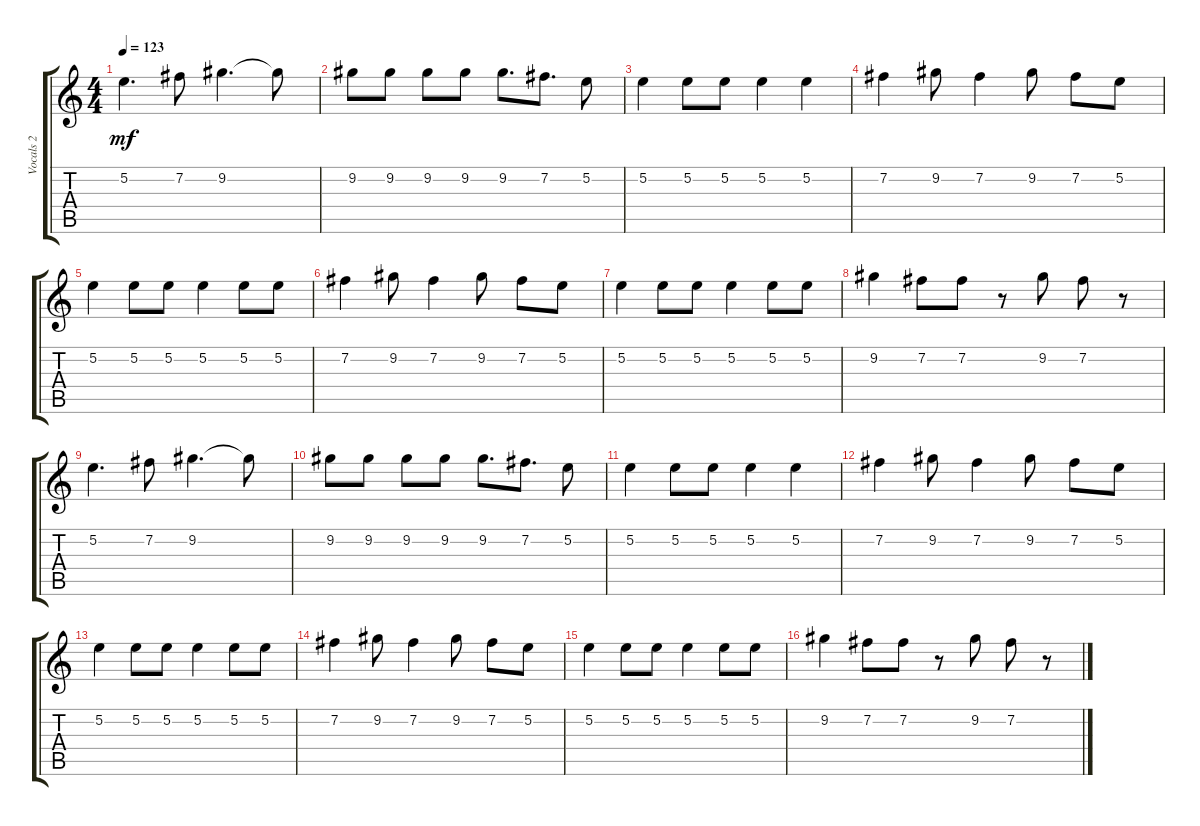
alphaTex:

\track ("Vocals 2" "Vocals 2") {instrument acousticguitarsteel}
\staff {score tabs}
\tuning (E4 B3 G3 D3 A2 E2) {hide}
\ts (4 4)
\tempo 123
\clef g2
\ks c
5.2.4{d dy mf} 7.2.8 9.2.4{d} 9.2{t}.8 |
9.2.8 9.2.8 9.2.8 9.2.8 9.2.8{d} 7.2.8{d} 5.2.8 |
5.2.4 5.2.8 5.2.8 5.2.4 5.2.4 |
7.2.4 9.2.8 7.2.4 9.2.8 7.2.8 5.2.8 |
5.2.4 5.2.8 5.2.8 5.2.4 5.2.8 5.2.8 |
7.2.4 9.2.8 7.2.4 9.2.8 7.2.8 5.2.8 |
5.2.4 5.2.8 5.2.8 5.2.4 5.2.8 5.2.8 |
9.2.4 7.2.8 7.2.8 r.8 9.2.8 7.2.8 r.8 |
5.2.4{d} 7.2.8 9.2.4{d} 9.2{t}.8 |
9.2.8 9.2.8 9.2.8 9.2.8 9.2.8{d} 7.2.8{d} 5.2.8 |
5.2.4 5.2.8 5.2.8 5.2.4 5.2.4 |
7.2.4 9.2.8 7.2.4 9.2.8 7.2.8 5.2.8 |
5.2.4 5.2.8 5.2.8 5.2.4 5.2.8 5.2.8 |
7.2.4 9.2.8 7.2.4 9.2.8 7.2.8 5.2.8 |
5.2.4 5.2.8 5.2.8 5.2.4 5.2.8 5.2.8 |
9.2.4 7.2.8 7.2.8 r.8 9.2.8 7.2.8 r.8
